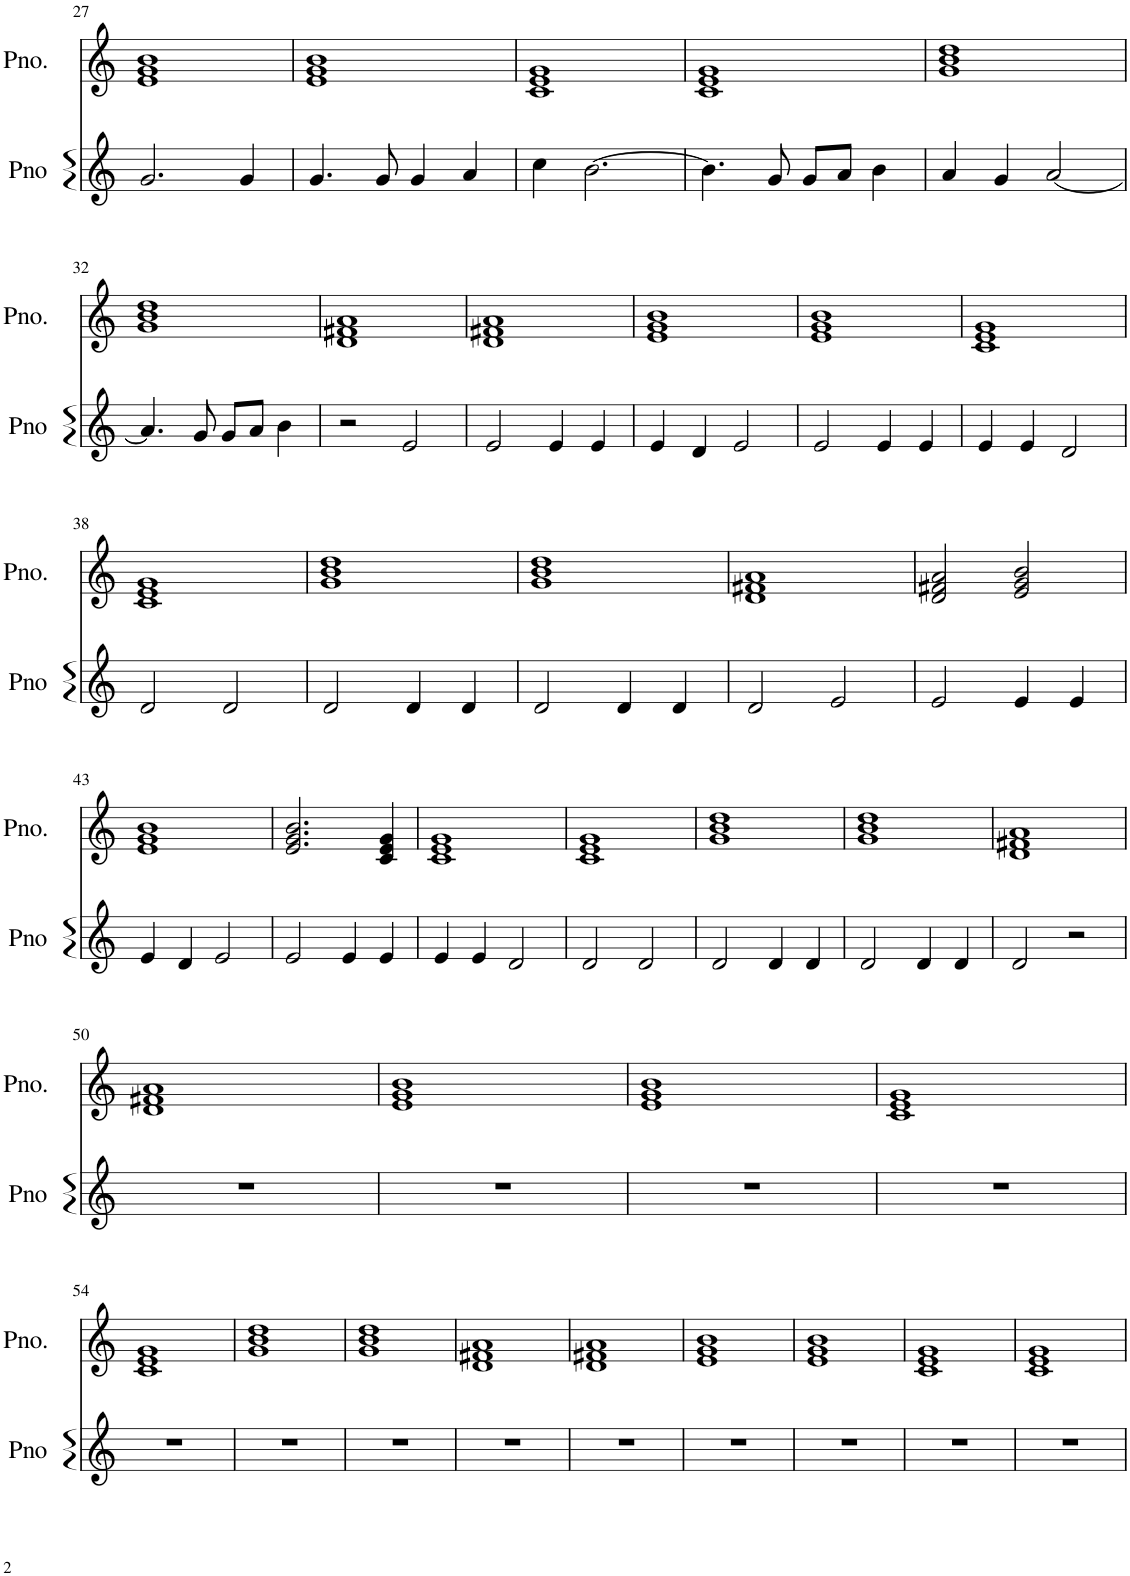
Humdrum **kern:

**kern	**kern
*part2	*part1
*staff2	*staff1
*I"Piano	*I"Piano
*I'Pno	*I'Pno.
!!LO:PB:g=z
*clefG2	*clefG2
*k[]	*k[]
*M4/4	*M4/4
=27	=27
2.g/	1e 1g 1b
4g/	.
=28	=28
4.g/	1e 1g 1b
8g/	.
4g/	.
4a/	.
=29	=29
4cc\	1c 1e 1g
[2.b\	.
=30	=30
4.b\]	1c 1e 1g
8g/	.
8g/L	.
8a/J	.
4b\	.
=31	=31
4a/	1g 1b 1dd
4g/	.
[2a/	.
!!LO:LB:g=z
=32	=32
4.a/]	1g 1b 1dd
8g/	.
8g/L	.
8a/J	.
4b\	.
=33	=33
2r	1d 1f#X 1a
2e/	.
=34	=34
2e/	1d 1f#X 1a
4e/	.
4e/	.
=35	=35
4e/	1e 1g 1b
4d/	.
2e/	.
=36	=36
2e/	1e 1g 1b
4e/	.
4e/	.
=37	=37
4e/	1c 1e 1g
4e/	.
2d/	.
!!LO:LB:g=z
=38	=38
2d/	1c 1e 1g
2d/	.
=39	=39
2d/	1g 1b 1dd
4d/	.
4d/	.
=40	=40
2d/	1g 1b 1dd
4d/	.
4d/	.
=41	=41
2d/	1d 1f#X 1a
2e/	.
=42	=42
2e/	2d/ 2f#X/ 2a/
4e/	2e/ 2g/ 2b/
4e/	.
!!LO:LB:g=z
=43	=43
4e/	1e 1g 1b
4d/	.
2e/	.
=44	=44
2e/	2.e/ 2.g/ 2.b/
4e/	.
4e/	4c/ 4e/ 4g/
=45	=45
4e/	1c 1e 1g
4e/	.
2d/	.
=46	=46
2d/	1c 1e 1g
2d/	.
=47	=47
2d/	1g 1b 1dd
4d/	.
4d/	.
=48	=48
2d/	1g 1b 1dd
4d/	.
4d/	.
=49	=49
2d/	1d 1f#X 1a
2r	.
!!LO:LB:g=z
=50	=50
1r	1d 1f#X 1a
=51	=51
1r	1e 1g 1b
=52	=52
1r	1e 1g 1b
=53	=53
1r	1c 1e 1g
!!LO:LB:g=z
=54	=54
1r	1c 1e 1g
=55	=55
1r	1g 1b 1dd
=56	=56
1r	1g 1b 1dd
=57	=57
1r	1d 1f#X 1a
=58	=58
1r	1d 1f#X 1a
=59	=59
1r	1e 1g 1b
=60	=60
1r	1e 1g 1b
=61	=61
1r	1c 1e 1g
=62	=62
1r	1c 1e 1g
=	=
*-	*-
